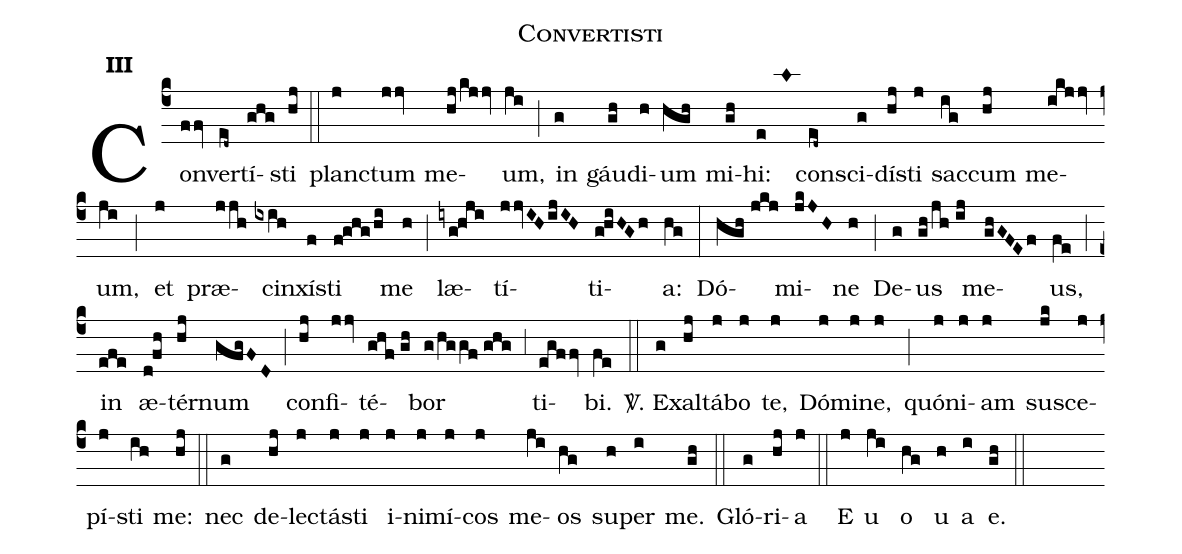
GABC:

name:Convertisti;
mode:III;
office-part:Introitus;
%%
(c4) Con(ffv)ver(ed~)tí(ghg)sti(hj) (::) plan(j)ctum(jjv) me(hj/kjjv)um,(ji) (;) in(g) gáu(gh)di(h)um(hgh) mi(gh)hi:(e) (L) con(ed~)sci(g)dí(hj)sti(j) sac(ig)cum(hj) me(ikjjv)um,(ji) (;) et(j) præ(jjh)cin(ixih)xí(f)sti(f!ghg/hi) me(h) (;) læ(iyg!hji)tí(jjvIH/ijIH)ti(g!hiHGh)a:(hg) (:) Dó(hgh//jkj)mi(jkJH)ne(h) (;) De(g)us(gh/jh//ij) me(ghGFEf)us,(fe) (;) in(efe) æ(d!fh)tér(hj)num(gfgFD) (;) con(hj)fi(jjv)té(ghf//gh)bor(g/hggf//ghg) (,3) ti(egffv)bi.(fe) (::) <sp>V/</sp>. Ex(g)al(hj)tá(j)bo(j) te,(j) Dó(j)mi(j)ne,(j) (;) quó(j)ni(j)am(j) su(jk)sce(j)pí(j)sti(ih) me:(hj) (::) nec(g) de(hj)le(j)ctá(j)sti(j) i(j)ni(j)mí(j)cos(j) me(ji)os(hg) su(h)per(i) me.(gh) (::) Gló(g)ri(hj)a(j) (::) E(j) u(ji) o(hg) u(h) a(i) e.(gh) (::)
